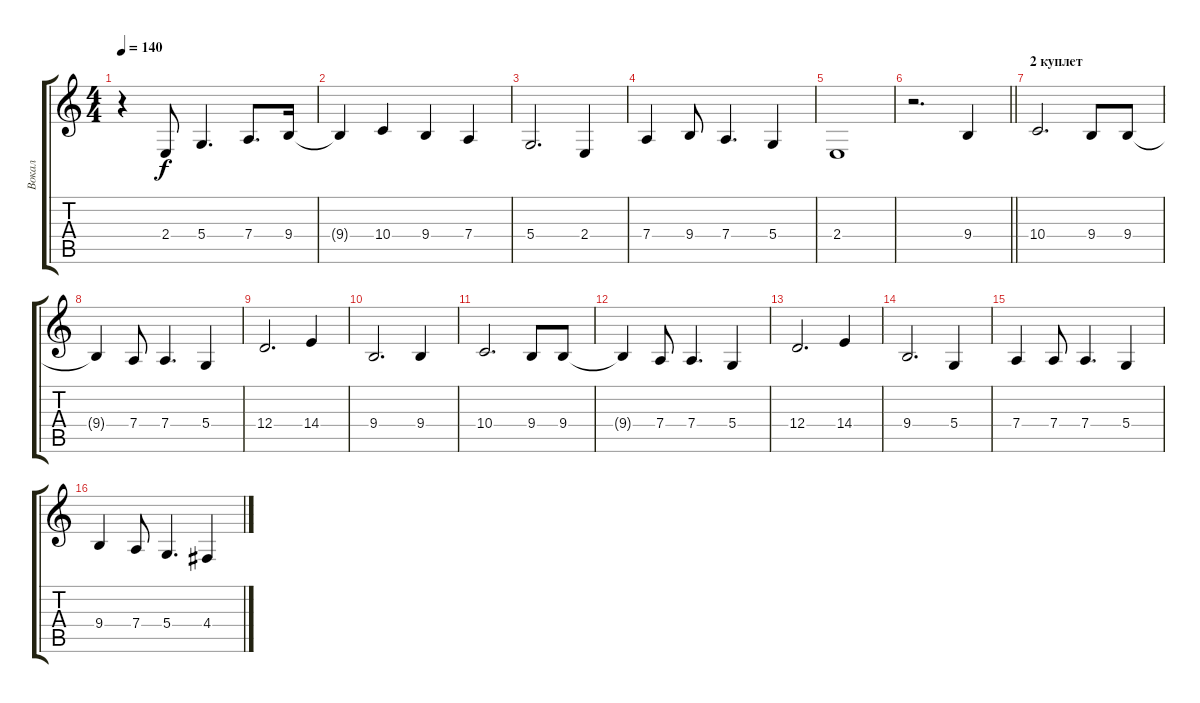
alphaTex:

\track ("Вокал" "Вокал") {instrument choiraahs}
\staff {score tabs}
\tuning (E4 B3 G3 D3 A2 E2) {hide}
\ts (4 4)
\tempo 140
\clef g2
\ks c
r.4{dy f} 2.4.8 5.4.4{d} 7.4.8{d} 9.4.16 |
9.4{t}.4 10.4.4 9.4.4 7.4.4 |
5.4.2{d} 2.4.4 |
7.4.4 9.4.8 7.4.4{d} 5.4.4 |
2.4.1 |
\barLineRight lightlight
r.2{d} 9.4.4 |
\section ("" "2 куплет")
10.4.2{d} 9.4.8 9.4.8 |
9.4{t}.4 7.4.8 7.4.4{d} 5.4.4 |
12.4.2{d} 14.4.4 |
9.4.2{d} 9.4.4 |
10.4.2{d} 9.4.8 9.4.8 |
9.4{t}.4 7.4.8 7.4.4{d} 5.4.4 |
12.4.2{d} 14.4.4 |
9.4.2{d} 5.4.4 |
7.4.4 7.4.8 7.4.4{d} 5.4.4 |
9.4.4 7.4.8 5.4.4{d} 4.4.4
